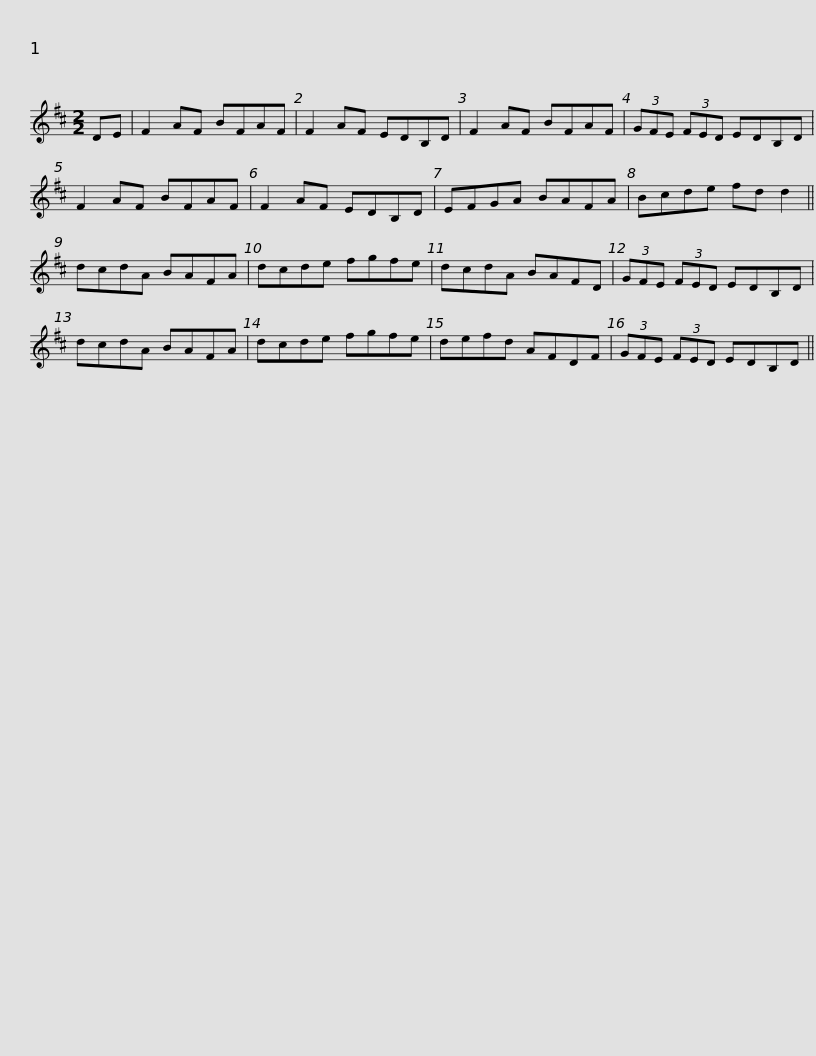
X:1
L:1/8
M:2/2
I:linebreak $
K:D
V:1 treble
V:1
 DE | F2 AF BFAF | F2 AF EDB,D | F2 AF BFAF | (3GFE (3FED EDB,D | %5
 F2 AF BFAF |$ F2 AF EDB,D | EFGA BAFA | Bcde fd d2 || dcdA BAFA | %10
 dcde fgfe |$ dcdA BAFD | (3GFE (3FED EDB,D | dcdA BAFA | dcde fgfe | %15
 defd AFDF |$ (3GFE (3FED EDB,D || %17
